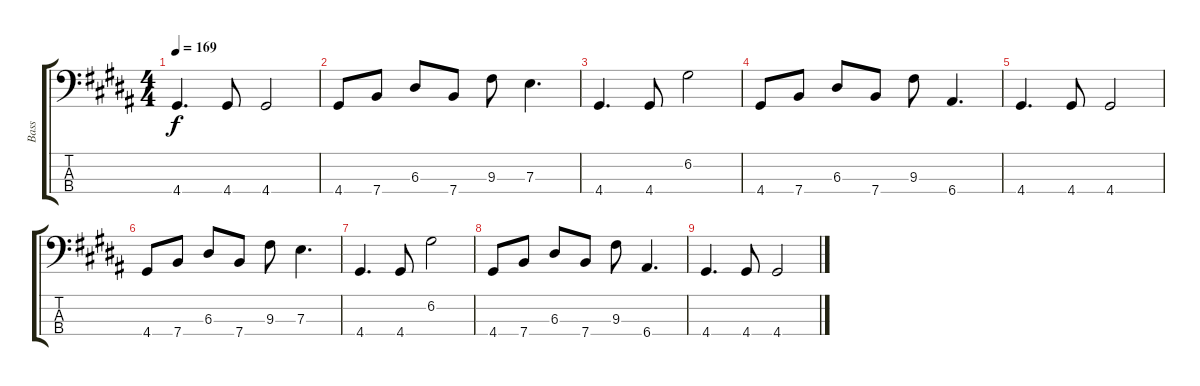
\track ("Bass" "Bass") {instrument electricbassfinger}
\staff {score tabs}
\tuning (G2 D2 A1 E1) {hide}
\ts (4 4)
\tempo 169
\clef f4
\ks g#minor
4.4.4{d dy f} 4.4.8 4.4.2 |
4.4.8 7.4.8 6.3.8 7.4.8 9.3.8 7.3.4{d} |
4.4.4{d} 4.4.8 6.2.2 |
4.4.8 7.4.8 6.3.8 7.4.8 9.3.8 6.4.4{d} |
4.4.4{d} 4.4.8 4.4.2 |
4.4.8 7.4.8 6.3.8 7.4.8 9.3.8 7.3.4{d} |
4.4.4{d} 4.4.8 6.2.2 |
4.4.8 7.4.8 6.3.8 7.4.8 9.3.8 6.4.4{d} |
4.4.4{d} 4.4.8 4.4.2
